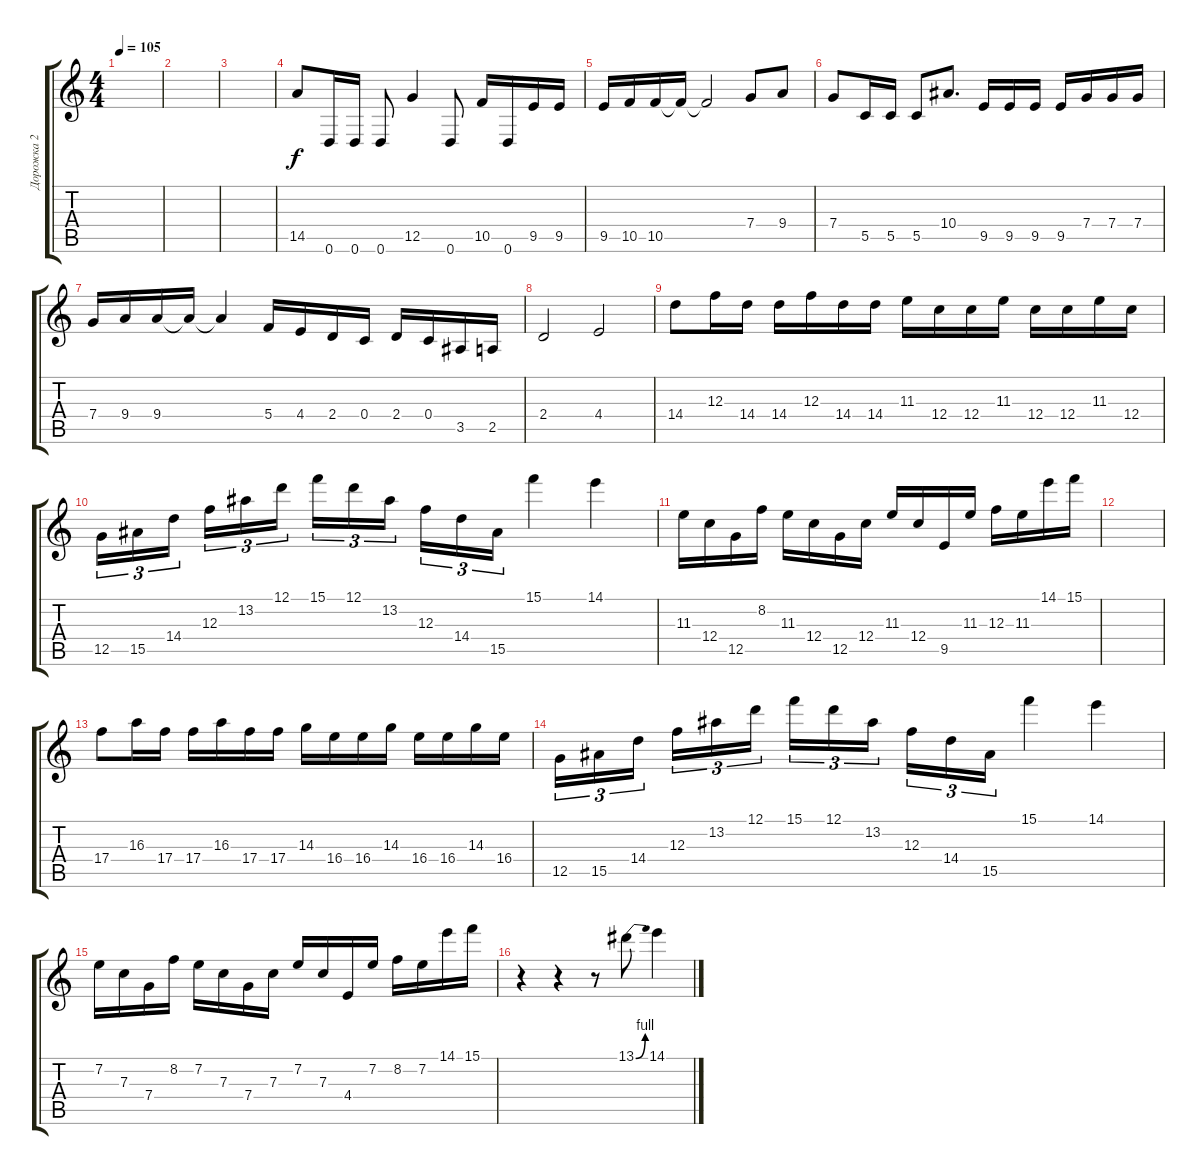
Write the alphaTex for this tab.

\track ("Дорожка 2" "Дорожка 2") {instrument distortionguitar}
\staff {score tabs}
\tuning (D4 A3 F3 C3 G2 D2) {hide}
\ts (4 4)
\tempo 105
\clef g2
\ks c
|
|
|
14.5.8 0.6.16 0.6.16 0.6.8 12.5.4 0.6.8 10.5.16 0.6.16 9.5.16 9.5.16 |
9.5.16 10.5.16 10.5.16 10.5{t}.16 10.5{t}.2 7.4.8 9.4.8 |
7.4.8 5.5.16 5.5.16 5.5.8 10.4.8{d} 9.5.16 9.5.16 9.5.16 9.5.16 7.4.16 7.4.16 7.4.16 |
7.4.16 9.4.16 9.4.16 9.4{t}.16 9.4{t}.4 5.4.16 4.4.16 2.4.16 0.4.16 2.4.16 0.4.16 3.5.16 2.5.16 |
2.4.2 4.4.2 |
14.4.8 12.3.16 14.4.16 14.4.16 12.3.16 14.4.16 14.4.16 11.3.16 12.4.16 12.4.16 11.3.16 12.4.16 12.4.16 11.3.16 12.4.16 |
12.5.16{tu (3 2)} 15.5.16{tu (3 2)} 14.4.16{tu (3 2) beam splitsecondary} 12.3.16{tu (3 2)} 13.2.16{tu (3 2)} 12.1.16{tu (3 2)} 15.1.16{tu (3 2)} 12.1.16{tu (3 2)} 13.2.16{tu (3 2) beam splitsecondary} 12.3.16{tu (3 2)} 14.4.16{tu (3 2)} 15.5.16{tu (3 2)} 15.1.4 14.1.4 |
11.3.16 12.4.16 12.5.16 8.2.16 11.3.16 12.4.16 12.5.16 12.4.16 11.3.16 12.4.16 9.5.16 11.3.16 12.3.16 11.3.16 14.1.16 15.1.16 |
|
17.4.8 16.3.16 17.4.16 17.4.16 16.3.16 17.4.16 17.4.16 14.3.16 16.4.16 16.4.16 14.3.16 16.4.16 16.4.16 14.3.16 16.4.16 |
12.5.16{tu (3 2)} 15.5.16{tu (3 2)} 14.4.16{tu (3 2) beam splitsecondary} 12.3.16{tu (3 2)} 13.2.16{tu (3 2)} 12.1.16{tu (3 2)} 15.1.16{tu (3 2)} 12.1.16{tu (3 2)} 13.2.16{tu (3 2) beam splitsecondary} 12.3.16{tu (3 2)} 14.4.16{tu (3 2)} 15.5.16{tu (3 2)} 15.1.4 14.1.4 |
7.2.16 7.3.16 7.4.16 8.2.16 7.2.16 7.3.16 7.4.16 7.3.16 7.2.16 7.3.16 4.4.16 7.2.16 8.2.16 7.2.16 14.1.16 15.1.16 |
r.4 r.4 r.8 13.1{be (bend 0 0 60 4)}.8 14.1.4
